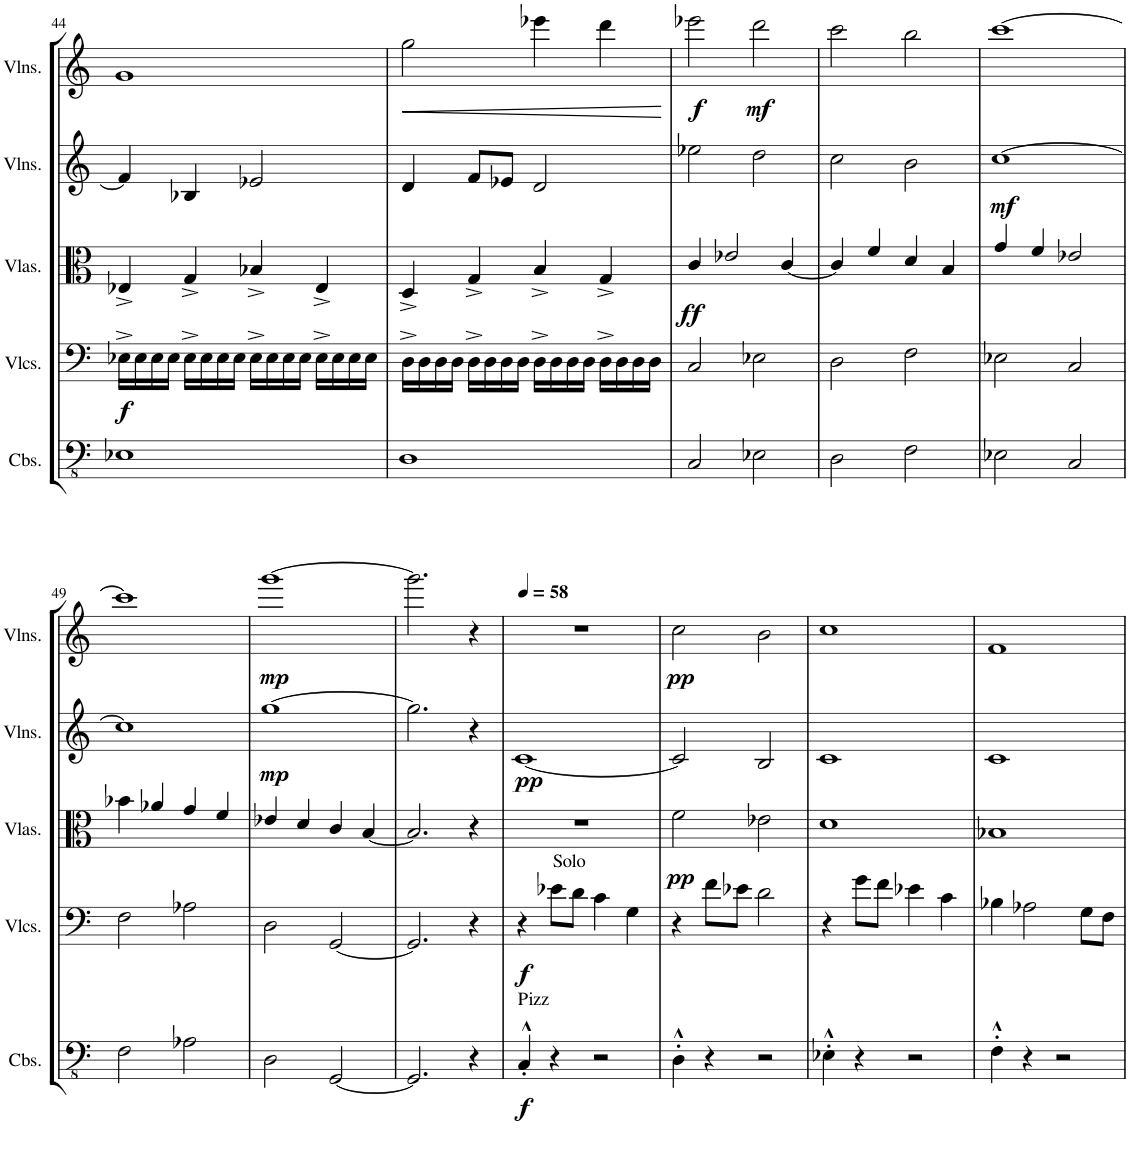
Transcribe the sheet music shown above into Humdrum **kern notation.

**kern	**dynam	**kern	**dynam	**kern	**dynam	**kern	**dynam	**kern	**dynam
*part5	*part5	*part4	*part4	*part3	*part3	*part2	*part2	*part1	*part1
*staff5	*staff5	*staff4	*staff4	*staff3	*staff3	*staff2	*staff2	*staff1	*staff1
*I"Contrabasses	*	*I"Violoncellos	*	*I"Violas	*	*I"Violins	*	*I"Violins	*
*I'Cbs.	*	*I'Vlcs.	*	*I'Vlas.	*	*I'Vlns.	*	*I'Vlns.	*
!!LO:PB:g=z
*clefFv4	*	*clefF4	*	*clefC3	*	*clefG2	*	*clefG2	*
*k[]	*	*k[]	*	*k[]	*	*k[]	*	*k[]	*
*M4/4	*	*M4/4	*	*M4/4	*	*M4/4	*	*M4/4	*
=44	=44	=44	=44	=44	=44	=44	=44	=44	=44
!	!	!	!LO:DY:b	!	!	!	!	!	!
1EE-X	.	16E-X^\LL	f	4E-X^/	.	4f/]	.	1g	.
.	.	16E-\	.	.	.	.	.	.	.
.	.	16E-\	.	.	.	.	.	.	.
.	.	16E-\JJ	.	.	.	.	.	.	.
.	.	16E-^\LL	.	4G^/	.	4B-X/	.	.	.
.	.	16E-\	.	.	.	.	.	.	.
.	.	16E-\	.	.	.	.	.	.	.
.	.	16E-\JJ	.	.	.	.	.	.	.
.	.	16E-^\LL	.	4B-X^/	.	2e-X/	.	.	.
.	.	16E-\	.	.	.	.	.	.	.
.	.	16E-\	.	.	.	.	.	.	.
.	.	16E-\JJ	.	.	.	.	.	.	.
.	.	16E-^\LL	.	4E-^/	.	.	.	.	.
.	.	16E-\	.	.	.	.	.	.	.
.	.	16E-\	.	.	.	.	.	.	.
.	.	16E-\JJ	.	.	.	.	.	.	.
=45	=45	=45	=45	=45	=45	=45	=45	=45	=45
!	!	!	!	!	!	!	!	!	!LO:HP:b
1DD	.	16D^\LL	.	4D^/	.	4d/	.	2gg\	<
.	.	16D\	.	.	.	.	.	.	.
.	.	16D\	.	.	.	.	.	.	.
.	.	16D\JJ	.	.	.	.	.	.	.
.	.	16D^\LL	.	4G^/	.	8f/L	.	.	.
.	.	16D\	.	.	.	.	.	.	.
.	.	16D\	.	.	.	8e-X/J	.	.	.
.	.	16D\JJ	.	.	.	.	.	.	.
.	.	16D^\LL	.	4B^/	.	2d/	.	4eee-X\	.
.	.	16D\	.	.	.	.	.	.	.
.	.	16D\	.	.	.	.	.	.	.
.	.	16D\JJ	.	.	.	.	.	.	.
.	.	16D^\LL	.	4G^/	.	.	.	4ddd\	.
.	.	16D\	.	.	.	.	.	.	.
.	.	16D\	.	.	.	.	.	.	.
.	.	16D\JJ	.	.	.	.	.	.	.
.	.	.	.	.	.	.	.	.	[
=46	=46	=46	=46	=46	=46	=46	=46	=46	=46
!	!	!	!	!	!LO:DY:b	!	!	!	!LO:DY:b
2CC/	.	2C/	.	4c/	ff	2ee-X\	.	2eee-X\	f
.	.	.	.	2e-X/	.	.	.	.	.
!	!	!	!	!	!	!	!	!	!LO:DY:b
2EE-X\	.	2E-X\	.	.	.	2dd\	.	2ddd\	mf
.	.	.	.	[4c/	.	.	.	.	.
=47	=47	=47	=47	=47	=47	=47	=47	=47	=47
2DD\	.	2D\	.	4c/]	.	2cc\	.	2ccc\	.
.	.	.	.	4f/	.	.	.	.	.
2FF\	.	2F\	.	4d/	.	2b\	.	2bb\	.
.	.	.	.	4B/	.	.	.	.	.
=48	=48	=48	=48	=48	=48	=48	=48	=48	=48
!	!	!	!	!	!	!	!LO:DY:b	!	!
2EE-X\	.	2E-X\	.	4g/	.	[1cc	mf	[1ccc	.
.	.	.	.	4f/	.	.	.	.	.
2CC/	.	2C/	.	2e-X/	.	.	.	.	.
!!LO:LB:g=z
=49	=49	=49	=49	=49	=49	=49	=49	=49	=49
2FF\	.	2F\	.	4b-X\	.	1cc]	.	1ccc]	.
.	.	.	.	4a-X/	.	.	.	.	.
2AA-X\	.	2A-X\	.	4g/	.	.	.	.	.
.	.	.	.	4f/	.	.	.	.	.
=50	=50	=50	=50	=50	=50	=50	=50	=50	=50
!	!	!	!	!	!	!	!LO:DY:b	!	!LO:DY:b
2DD\	.	2D\	.	4e-X/	.	[1gg	mp	[1ggg	mp
.	.	.	.	4d/	.	.	.	.	.
[2GGG/	.	[2GG/	.	4c/	.	.	.	.	.
.	.	.	.	[4B/	.	.	.	.	.
=51	=51	=51	=51	=51	=51	=51	=51	=51	=51
2.GGG/]	.	2.GG/]	.	2.B/]	.	2.gg\]	.	2.ggg\]	.
4r	.	4r	.	4r	.	4r	.	4r	.
=52	=52	=52	=52	=52	=52	=52	=52	=52	=52
*	*	*	*	*	*	*	*	*MM58	*
!LO:TX:a:t=Pizz	!	!	!	!	!	!	!	!	!
!	!LO:DY:b	!	!LO:DY:b	!	!	!	!LO:DY:b	!	!
4CC'^^/	f	4r	f	1r	.	[1c	pp	1r	.
!	!	!LO:TX:a:t=Solo	!	!	!	!	!	!	!
4r	.	8e-X\L	.	.	.	.	.	.	.
.	.	8d\J	.	.	.	.	.	.	.
2r	.	4c\	.	.	.	.	.	.	.
.	.	4G\	.	.	.	.	.	.	.
=53	=53	=53	=53	=53	=53	=53	=53	=53	=53
!	!	!	!	!	!LO:DY:b	!	!	!	!LO:DY:b
4DD'^^\	.	4r	.	2f\	pp	2c/]	.	2cc\	pp
4r	.	8f\L	.	.	.	.	.	.	.
.	.	8e-X\J	.	.	.	.	.	.	.
2r	.	2d\	.	2e-X\	.	2B/	.	2b\	.
=54	=54	=54	=54	=54	=54	=54	=54	=54	=54
4EE-X'^^\	.	4r	.	1d	.	1c	.	1cc	.
4r	.	8g\L	.	.	.	.	.	.	.
.	.	8f\J	.	.	.	.	.	.	.
2r	.	4e-X\	.	.	.	.	.	.	.
.	.	4c\	.	.	.	.	.	.	.
=55	=55	=55	=55	=55	=55	=55	=55	=55	=55
4FF'^^\	.	4B-X\	.	1B-X	.	1c	.	1f	.
4r	.	2A-X\	.	.	.	.	.	.	.
2r	.	.	.	.	.	.	.	.	.
.	.	8G\L	.	.	.	.	.	.	.
.	.	8F\J	.	.	.	.	.	.	.
=	=	=	=	=	=	=	=	=	=
*-	*-	*-	*-	*-	*-	*-	*-	*-	*-
